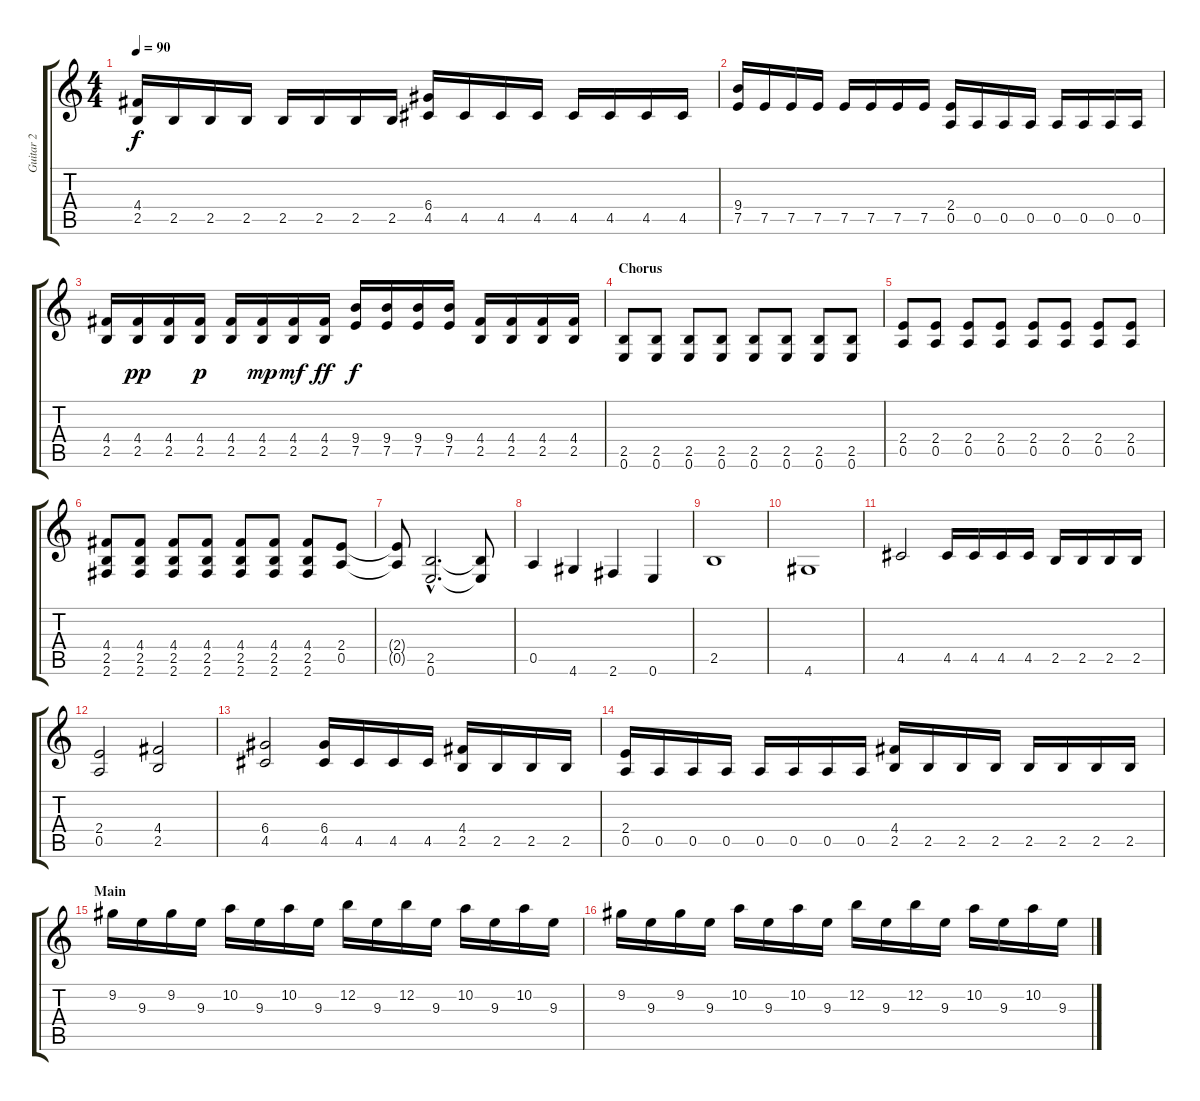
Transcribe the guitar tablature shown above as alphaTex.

\track ("Guitar 2" "Guitar 2") {instrument distortionguitar}
\staff {score tabs}
\tuning (E4 B3 G3 D3 A2 E2) {hide}
\ts (4 4)
\tempo 90
\clef g2
\ks c
(4.4 2.5).16{dy f} 2.5.16 2.5.16 2.5.16 2.5.16 2.5.16 2.5.16 2.5.16 (6.4 4.5).16 4.5.16 4.5.16 4.5.16 4.5.16 4.5.16 4.5.16 4.5.16 |
(9.4 7.5).16 7.5.16 7.5.16 7.5.16 7.5.16 7.5.16 7.5.16 7.5.16 (2.4 0.5).16 0.5.16 0.5.16 0.5.16 0.5.16 0.5.16 0.5.16 0.5.16 |
(4.4 2.5).16 (4.4 2.5).16{dy pp} (4.4 2.5).16 (4.4 2.5).16{dy p} (4.4 2.5).16 (4.4 2.5).16{dy mp} (4.4 2.5).16{dy mf} (4.4 2.5).16{dy ff} (9.4 7.5).16{dy f} (9.4 7.5).16 (9.4 7.5).16 (9.4 7.5).16 (4.4 2.5).16 (4.4 2.5).16 (4.4 2.5).16 (4.4 2.5).16 |
\section ("" "Chorus")
(2.5 0.6).8 (2.5 0.6).8 (2.5 0.6).8 (2.5 0.6).8 (2.5 0.6).8 (2.5 0.6).8 (2.5 0.6).8 (2.5 0.6).8 |
(2.4 0.5).8 (2.4 0.5).8 (2.4 0.5).8 (2.4 0.5).8 (2.4 0.5).8 (2.4 0.5).8 (2.4 0.5).8 (2.4 0.5).8 |
(4.4 2.5 2.6).8 (4.4 2.5 2.6).8 (4.4 2.5 2.6).8 (4.4 2.5 2.6).8 (4.4 2.5 2.6).8 (4.4 2.5 2.6).8 (4.4 2.5 2.6).8 (2.4 0.5).8 |
(2.4{t} 0.5{t}).8 (2.5{hac} 0.6{hac}).2{d} (2.5{t} 0.6{t}).8 |
0.5.4 4.6.4 2.6.4 0.6.4 |
2.5.1 |
4.6.1 |
4.5.2 4.5.16 4.5.16 4.5.16 4.5.16 2.5.16 2.5.16 2.5.16 2.5.16 |
(2.4 0.5).2 (4.4 2.5).2 |
(6.4 4.5).2 (6.4 4.5).16 4.5.16 4.5.16 4.5.16 (4.4 2.5).16 2.5.16 2.5.16 2.5.16 |
(2.4 0.5).16 0.5.16 0.5.16 0.5.16 0.5.16 0.5.16 0.5.16 0.5.16 (4.4 2.5).16 2.5.16 2.5.16 2.5.16 2.5.16 2.5.16 2.5.16 2.5.16 |
\section ("" "Main")
9.2.16 9.3.16 9.2.16 9.3.16 10.2.16 9.3.16 10.2.16 9.3.16 12.2.16 9.3.16 12.2.16 9.3.16 10.2.16 9.3.16 10.2.16 9.3.16 |
9.2.16 9.3.16 9.2.16 9.3.16 10.2.16 9.3.16 10.2.16 9.3.16 12.2.16 9.3.16 12.2.16 9.3.16 10.2.16 9.3.16 10.2.16 9.3.16
